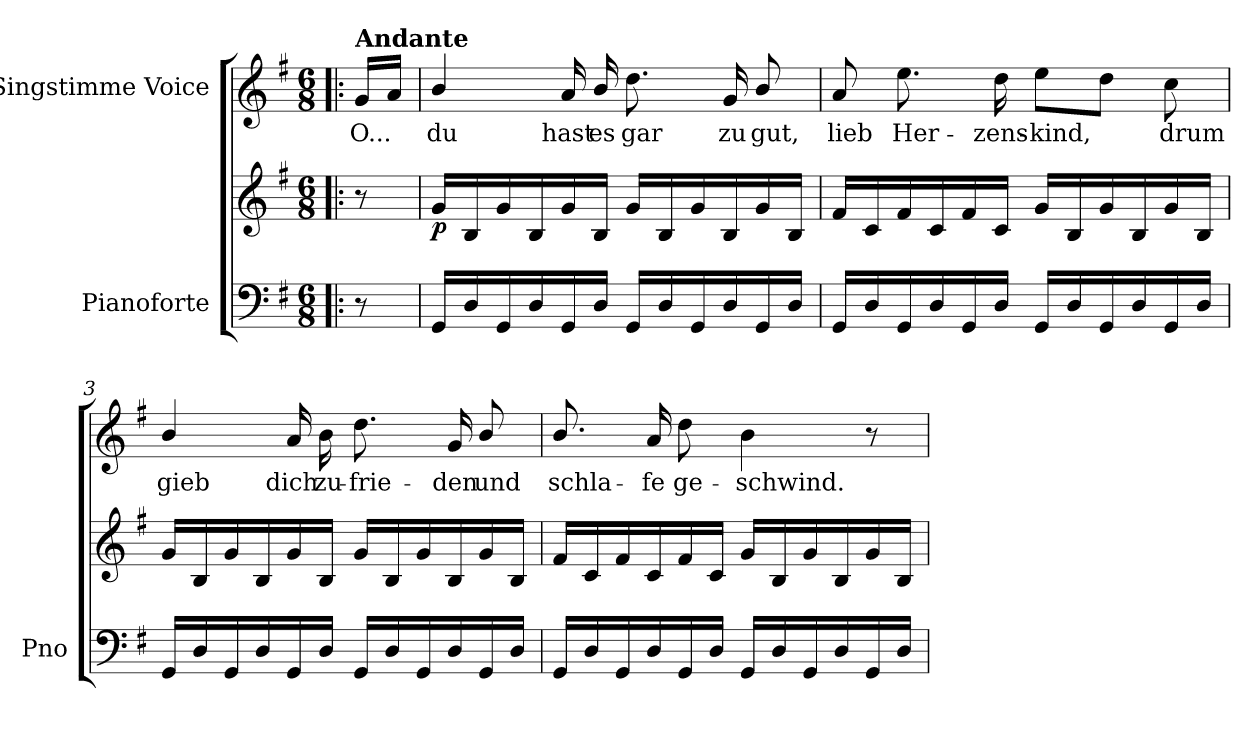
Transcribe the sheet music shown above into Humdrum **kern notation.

**kern	**kern	**dynam	**kern	**text
*part2	*part2	*part2	*part1	*part1
*staff3	*staff2	*staff2/3	*staff1	*staff1
*I"Pianoforte	*	*	*I"Singstimme Voice	*
*I'Pno	*	*	*	*
*clefF4	*clefG2	*	*clefG2	*
*k[f#]	*k[f#]	*	*k[f#]	*
*M6/8	*M6/8	*	*M6/8	*
=!|:	=!|:	=!|:	=!|:	=!|:
!	!	!	!LO:TX:a:B:t=Andante	!
8r	8r	.	16g/LL	O...
.	.	.	16a/JJ	.
=1	=1	=1	=1	=1
!	!	!LO:DY:b	!	!
16GG/LL	16g/LL	p	4b/	du
16D/	16B/	.	.	.
16GG/	16g/	.	.	.
16D/	16B/	.	.	.
16GG/	16g/	.	16a/	hast
16D/JJ	16B/JJ	.	16b/	es
16GG/LL	16g/LL	.	8.dd\	gar
16D/	16B/	.	.	.
16GG/	16g/	.	.	.
16D/	16B/	.	16g/	zu
16GG/	16g/	.	8b/	gut,
16D/JJ	16B/JJ	.	.	.
=2	=2	=2	=2	=2
16GG/LL	16f#/LL	.	8a/	lieb
16D/	16c/	.	.	.
16GG/	16f#/	.	8.ee\	Her-
16D/	16c/	.	.	.
16GG/	16f#/	.	.	.
16D/JJ	16c/JJ	.	16dd\	-zens-
16GG/LL	16g/LL	.	8ee\L	-kind,
16D/	16B/	.	.	.
16GG/	16g/	.	8dd\J	.
16D/	16B/	.	.	.
16GG/	16g/	.	8cc\	drum
16D/JJ	16B/JJ	.	.	.
=3	=3	=3	=3	=3
16GG/LL	16g/LL	.	4b/	gieb
16D/	16B/	.	.	.
16GG/	16g/	.	.	.
16D/	16B/	.	.	.
16GG/	16g/	.	16a/	dich
16D/JJ	16B/JJ	.	16b\	zu-
16GG/LL	16g/LL	.	8.dd\	-frie-
16D/	16B/	.	.	.
16GG/	16g/	.	.	.
16D/	16B/	.	16g/	-den
16GG/	16g/	.	8b/	und
16D/JJ	16B/JJ	.	.	.
=4	=4	=4	=4	=4
16GG/LL	16f#/LL	.	8.b/	schla-
16D/	16c/	.	.	.
16GG/	16f#/	.	.	.
16D/	16c/	.	16a/	-fe
16GG/	16f#/	.	8dd\	ge-
16D/JJ	16c/JJ	.	.	.
16GG/LL	16g/LL	.	4b\	-schwind.
16D/	16B/	.	.	.
16GG/	16g/	.	.	.
16D/	16B/	.	.	.
16GG/	16g/	.	8r	.
16D/JJ	16B/JJ	.	.	.
=	=	=	=	=
*-	*-	*-	*-	*-
